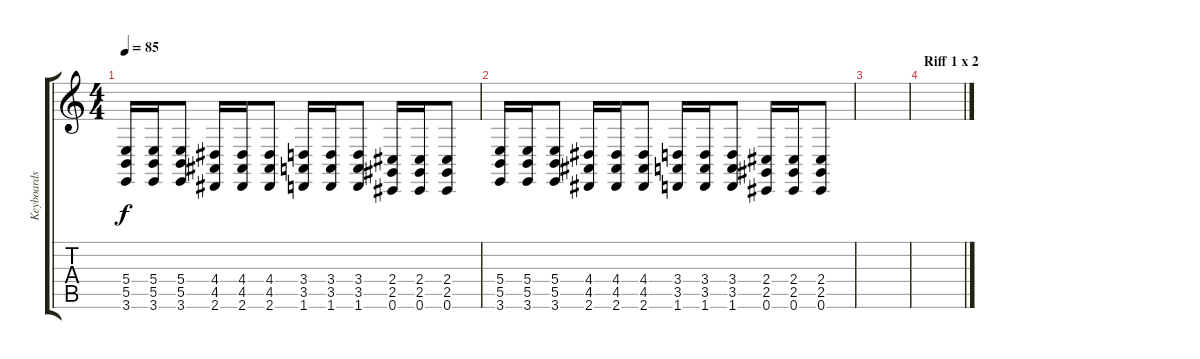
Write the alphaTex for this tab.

\track ("Keyboards" "Keyboards") {instrument acousticgrandpiano}
\staff {score tabs}
\tuning (Db4 Ab3 E3 B2 Gb2 Db2) {hide}
\ts (4 4)
\tempo 85
\clef g2
\ks c
(5.4 5.5 3.6).16{dy f} (5.4 5.5 3.6).16 (5.4 5.5 3.6).8 (4.4 4.5 2.6).16 (4.4 4.5 2.6).16 (4.4 4.5 2.6).8 (3.4 3.5 1.6).16 (3.4 3.5 1.6).16 (3.4 3.5 1.6).8 (2.4 2.5 0.6).16 (2.4 2.5 0.6).16 (2.4 2.5 0.6).8 |
(5.4 5.5 3.6).16 (5.4 5.5 3.6).16 (5.4 5.5 3.6).8 (4.4 4.5 2.6).16 (4.4 4.5 2.6).16 (4.4 4.5 2.6).8 (3.4 3.5 1.6).16 (3.4 3.5 1.6).16 (3.4 3.5 1.6).8 (2.4 2.5 0.6).16 (2.4 2.5 0.6).16 (2.4 2.5 0.6).8 |
|
\section ("" "Riff 1 x 2")
